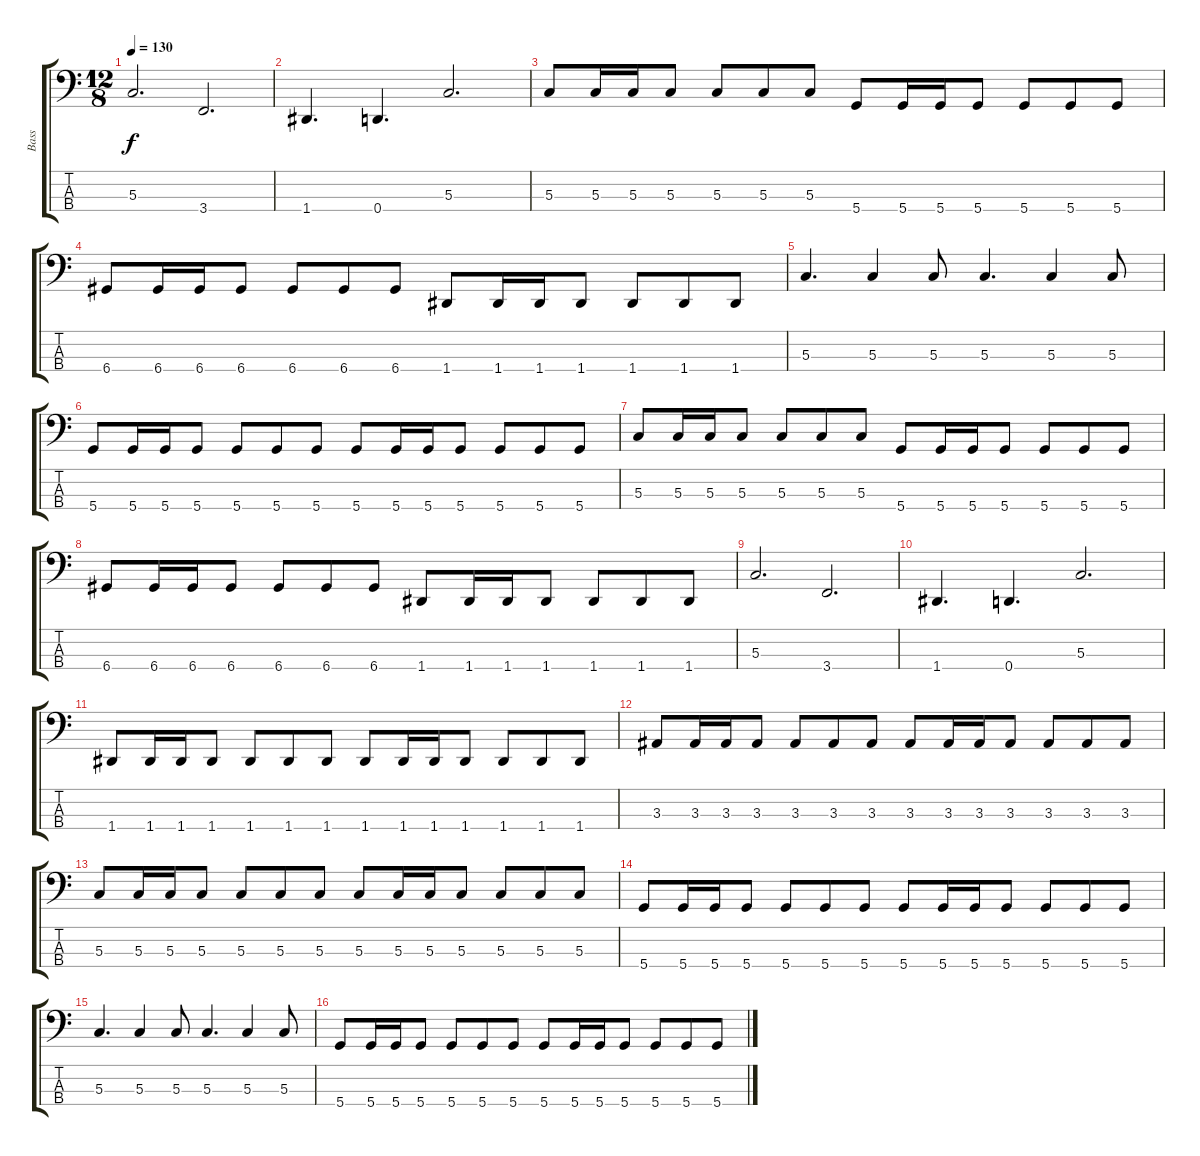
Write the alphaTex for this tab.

\track ("Bass" "Bass") {instrument electricbassfinger}
\staff {score tabs}
\tuning (F2 C2 G1 D1) {hide}
\ts (12 8)
\tempo 130
\clef f4
\ks c
5.3.2{d dy f} 3.4.2{d} |
1.4.4{d} 0.4.4{d} 5.3.2{d} |
5.3.8 5.3.16 5.3.16 5.3.8 5.3.8 5.3.8 5.3.8 5.4.8 5.4.16 5.4.16 5.4.8 5.4.8 5.4.8 5.4.8 |
6.4.8 6.4.16 6.4.16 6.4.8 6.4.8 6.4.8 6.4.8 1.4.8 1.4.16 1.4.16 1.4.8 1.4.8 1.4.8 1.4.8 |
5.3.4{d} 5.3.4 5.3.8 5.3.4{d} 5.3.4 5.3.8 |
5.4.8 5.4.16 5.4.16 5.4.8 5.4.8 5.4.8 5.4.8 5.4.8 5.4.16 5.4.16 5.4.8 5.4.8 5.4.8 5.4.8 |
5.3.8 5.3.16 5.3.16 5.3.8 5.3.8 5.3.8 5.3.8 5.4.8 5.4.16 5.4.16 5.4.8 5.4.8 5.4.8 5.4.8 |
6.4.8 6.4.16 6.4.16 6.4.8 6.4.8 6.4.8 6.4.8 1.4.8 1.4.16 1.4.16 1.4.8 1.4.8 1.4.8 1.4.8 |
5.3.2{d} 3.4.2{d} |
1.4.4{d} 0.4.4{d} 5.3.2{d} |
1.4.8 1.4.16 1.4.16 1.4.8 1.4.8 1.4.8 1.4.8 1.4.8 1.4.16 1.4.16 1.4.8 1.4.8 1.4.8 1.4.8 |
3.3.8 3.3.16 3.3.16 3.3.8 3.3.8 3.3.8 3.3.8 3.3.8 3.3.16 3.3.16 3.3.8 3.3.8 3.3.8 3.3.8 |
5.3.8 5.3.16 5.3.16 5.3.8 5.3.8 5.3.8 5.3.8 5.3.8 5.3.16 5.3.16 5.3.8 5.3.8 5.3.8 5.3.8 |
5.4.8 5.4.16 5.4.16 5.4.8 5.4.8 5.4.8 5.4.8 5.4.8 5.4.16 5.4.16 5.4.8 5.4.8 5.4.8 5.4.8 |
5.3.4{d} 5.3.4 5.3.8 5.3.4{d} 5.3.4 5.3.8 |
5.4.8 5.4.16 5.4.16 5.4.8 5.4.8 5.4.8 5.4.8 5.4.8 5.4.16 5.4.16 5.4.8 5.4.8 5.4.8 5.4.8
